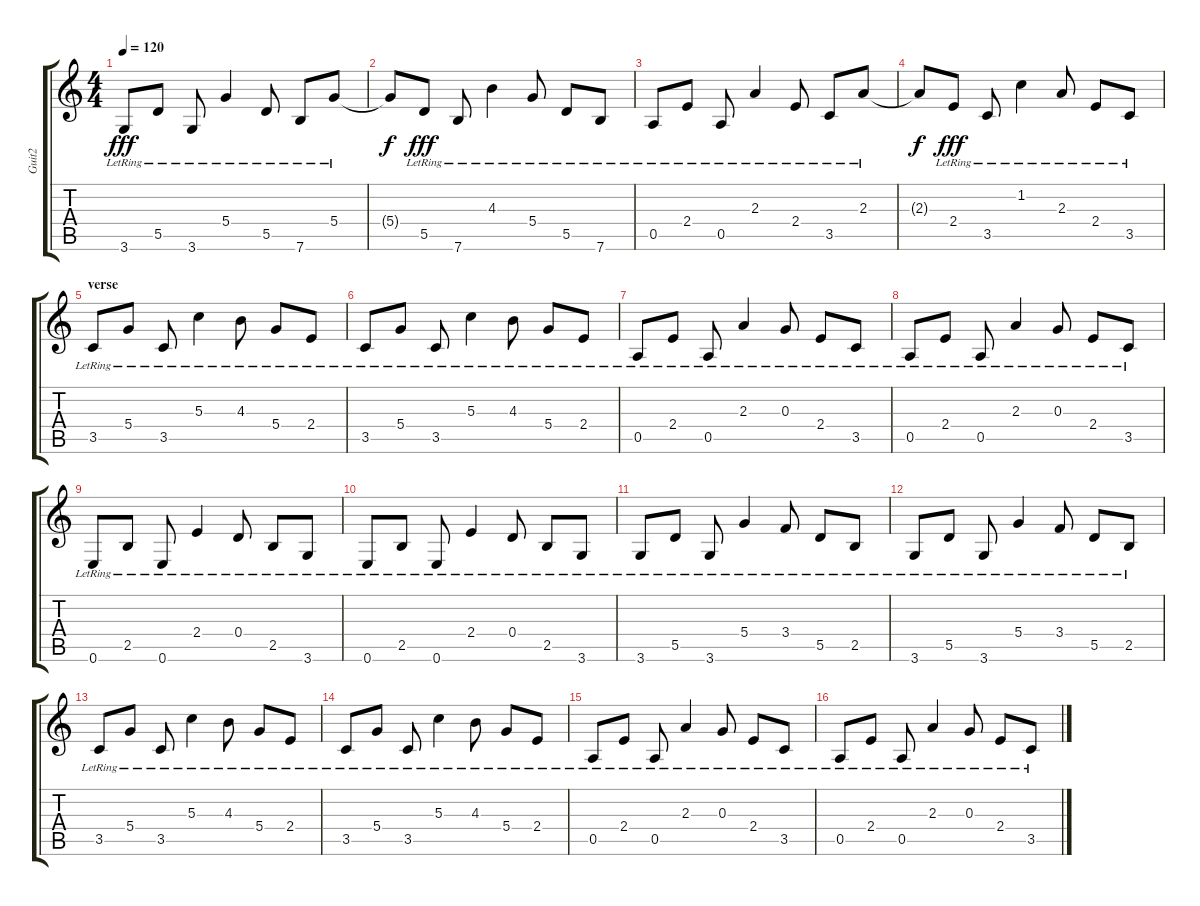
\track ("Guit2" "Guit2") {instrument electricguitarclean}
\staff {score tabs}
\tuning (E4 B3 G3 D3 A2 E2) {hide}
\ts (4 4)
\tempo 120
\clef g2
\ks c
3.6{lr}.8{dy fff} 5.5{lr}.8 3.6{lr}.8 5.4{lr}.4 5.5{lr}.8 7.6{lr}.8 5.4{lr}.8 |
5.4{t}.8{dy f} 5.5{lr}.8{dy fff} 7.6{lr}.8 4.3{lr}.4 5.4{lr}.8 5.5{lr}.8 7.6{lr}.8 |
0.5{lr}.8 2.4{lr}.8 0.5{lr}.8 2.3{lr}.4 2.4{lr}.8 3.5{lr}.8 2.3{lr}.8 |
2.3{t}.8{dy f} 2.4{lr}.8{dy fff} 3.5{lr}.8 1.2{lr}.4 2.3{lr}.8 2.4{lr}.8 3.5{lr}.8 |
\section ("" "verse")
3.5{lr}.8 5.4{lr}.8 3.5{lr}.8 5.3{lr}.4 4.3{lr}.8 5.4{lr}.8 2.4{lr}.8 |
3.5{lr}.8 5.4{lr}.8 3.5{lr}.8 5.3{lr}.4 4.3{lr}.8 5.4{lr}.8 2.4{lr}.8 |
0.5{lr}.8 2.4{lr}.8 0.5{lr}.8 2.3{lr}.4 0.3{lr}.8 2.4{lr}.8 3.5{lr}.8 |
0.5{lr}.8 2.4{lr}.8 0.5{lr}.8 2.3{lr}.4 0.3{lr}.8 2.4{lr}.8 3.5{lr}.8 |
0.6{lr}.8 2.5{lr}.8 0.6{lr}.8 2.4{lr}.4 0.4{lr}.8 2.5{lr}.8 3.6{lr}.8 |
0.6{lr}.8 2.5{lr}.8 0.6{lr}.8 2.4{lr}.4 0.4{lr}.8 2.5{lr}.8 3.6{lr}.8 |
3.6{lr}.8 5.5{lr}.8 3.6{lr}.8 5.4{lr}.4 3.4{lr}.8 5.5{lr}.8 2.5{lr}.8 |
3.6{lr}.8 5.5{lr}.8 3.6{lr}.8 5.4{lr}.4 3.4{lr}.8 5.5{lr}.8 2.5{lr}.8 |
3.5{lr}.8 5.4{lr}.8 3.5{lr}.8 5.3{lr}.4 4.3{lr}.8 5.4{lr}.8 2.4{lr}.8 |
3.5{lr}.8 5.4{lr}.8 3.5{lr}.8 5.3{lr}.4 4.3{lr}.8 5.4{lr}.8 2.4{lr}.8 |
0.5{lr}.8 2.4{lr}.8 0.5{lr}.8 2.3{lr}.4 0.3{lr}.8 2.4{lr}.8 3.5{lr}.8 |
0.5{lr}.8 2.4{lr}.8 0.5{lr}.8 2.3{lr}.4 0.3{lr}.8 2.4{lr}.8 3.5{lr}.8
